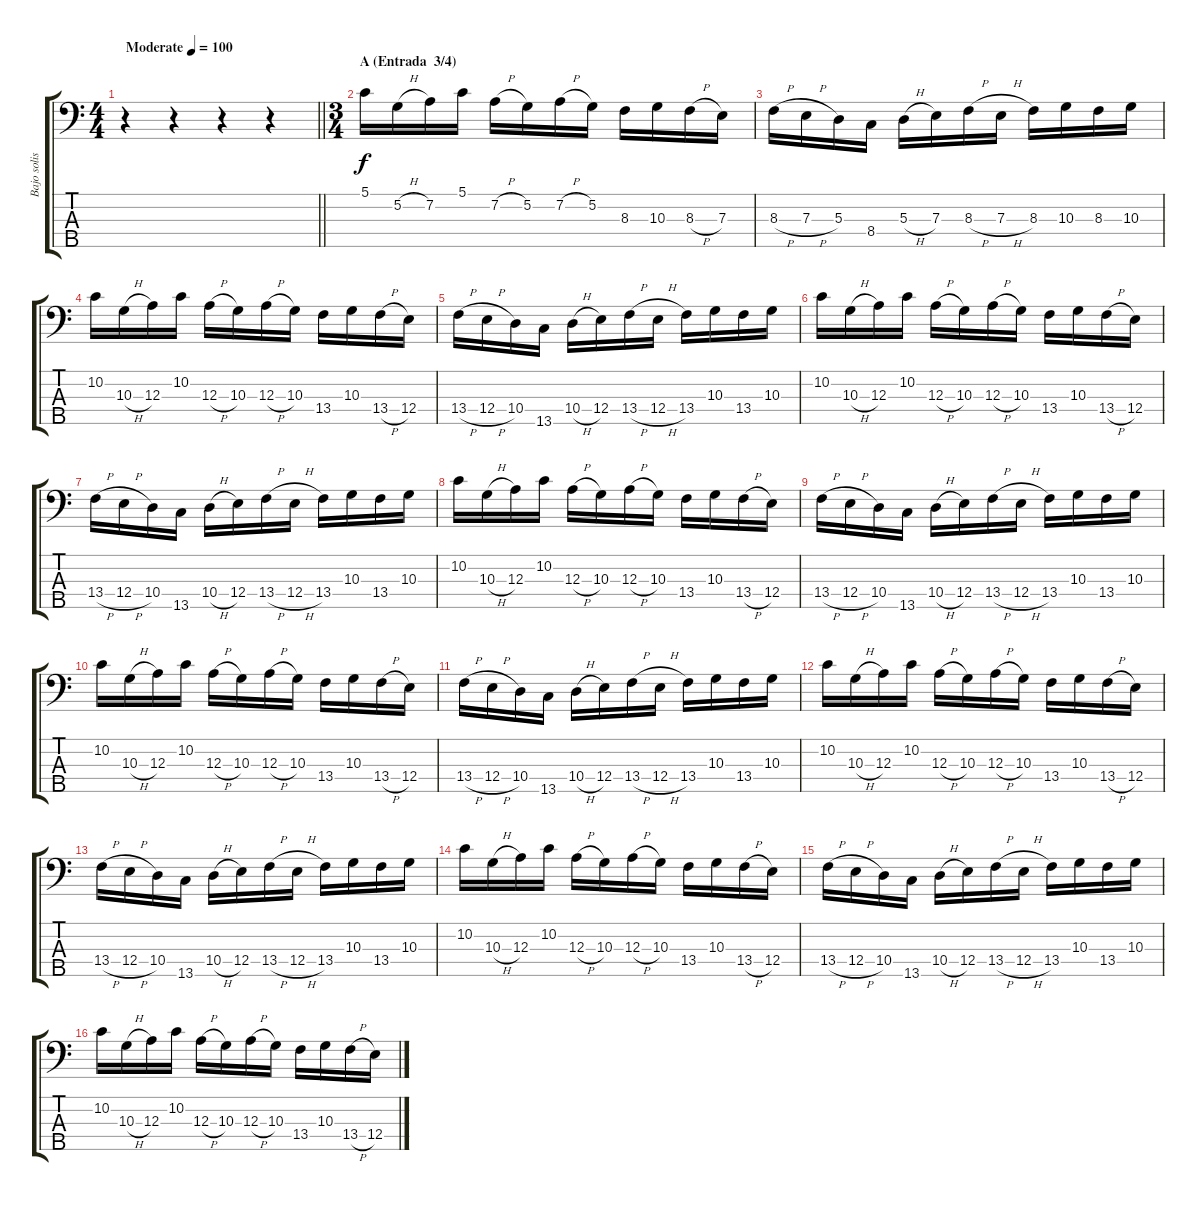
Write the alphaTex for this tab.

\track ("Bajo solista" "Bajo solis") {instrument electricguitarclean}
\staff {score tabs}
\tuning (G2 D2 A1 E1 B0) {hide}
\ts (4 4)
\tempo (100 "Moderate")
\clef f4
\barLineRight lightlight
\ks c
r.4{dy f instrument electricguitarclean} r.4 r.4 r.4 |
\ts (3 4)
\section ("" "A (Entrada  3/4)")
5.1.16 5.2{h}.16 7.2.16 5.1.16 7.2{h}.16 5.2.16 7.2{h}.16 5.2.16 8.3.16 10.3.16 8.3{h}.16 7.3.16 |
8.3{h}.16 7.3{h}.16 5.3.16 8.4.16 5.3{h}.16 7.3.16 8.3{h}.16 7.3{h}.16 8.3.16 10.3.16 8.3.16 10.3.16 |
10.2.16 10.3{h}.16 12.3.16 10.2.16 12.3{h}.16 10.3.16 12.3{h}.16 10.3.16 13.4.16 10.3.16 13.4{h}.16 12.4.16 |
13.4{h}.16 12.4{h}.16 10.4.16 13.5.16 10.4{h}.16 12.4.16 13.4{h}.16 12.4{h}.16 13.4.16 10.3.16 13.4.16 10.3.16 |
10.2.16 10.3{h}.16 12.3.16 10.2.16 12.3{h}.16 10.3.16 12.3{h}.16 10.3.16 13.4.16 10.3.16 13.4{h}.16 12.4.16 |
13.4{h}.16 12.4{h}.16 10.4.16 13.5.16 10.4{h}.16 12.4.16 13.4{h}.16 12.4{h}.16 13.4.16 10.3.16 13.4.16 10.3.16 |
10.2.16 10.3{h}.16 12.3.16 10.2.16 12.3{h}.16 10.3.16 12.3{h}.16 10.3.16 13.4.16 10.3.16 13.4{h}.16 12.4.16 |
13.4{h}.16 12.4{h}.16 10.4.16 13.5.16 10.4{h}.16 12.4.16 13.4{h}.16 12.4{h}.16 13.4.16 10.3.16 13.4.16 10.3.16 |
10.2.16 10.3{h}.16 12.3.16 10.2.16 12.3{h}.16 10.3.16 12.3{h}.16 10.3.16 13.4.16 10.3.16 13.4{h}.16 12.4.16 |
13.4{h}.16 12.4{h}.16 10.4.16 13.5.16 10.4{h}.16 12.4.16 13.4{h}.16 12.4{h}.16 13.4.16 10.3.16 13.4.16 10.3.16 |
10.2.16 10.3{h}.16 12.3.16 10.2.16 12.3{h}.16 10.3.16 12.3{h}.16 10.3.16 13.4.16 10.3.16 13.4{h}.16 12.4.16 |
13.4{h}.16 12.4{h}.16 10.4.16 13.5.16 10.4{h}.16 12.4.16 13.4{h}.16 12.4{h}.16 13.4.16 10.3.16 13.4.16 10.3.16 |
10.2.16 10.3{h}.16 12.3.16 10.2.16 12.3{h}.16 10.3.16 12.3{h}.16 10.3.16 13.4.16 10.3.16 13.4{h}.16 12.4.16 |
13.4{h}.16 12.4{h}.16 10.4.16 13.5.16 10.4{h}.16 12.4.16 13.4{h}.16 12.4{h}.16 13.4.16 10.3.16 13.4.16 10.3.16 |
10.2.16 10.3{h}.16 12.3.16 10.2.16 12.3{h}.16 10.3.16 12.3{h}.16 10.3.16 13.4.16 10.3.16 13.4{h}.16 12.4.16
